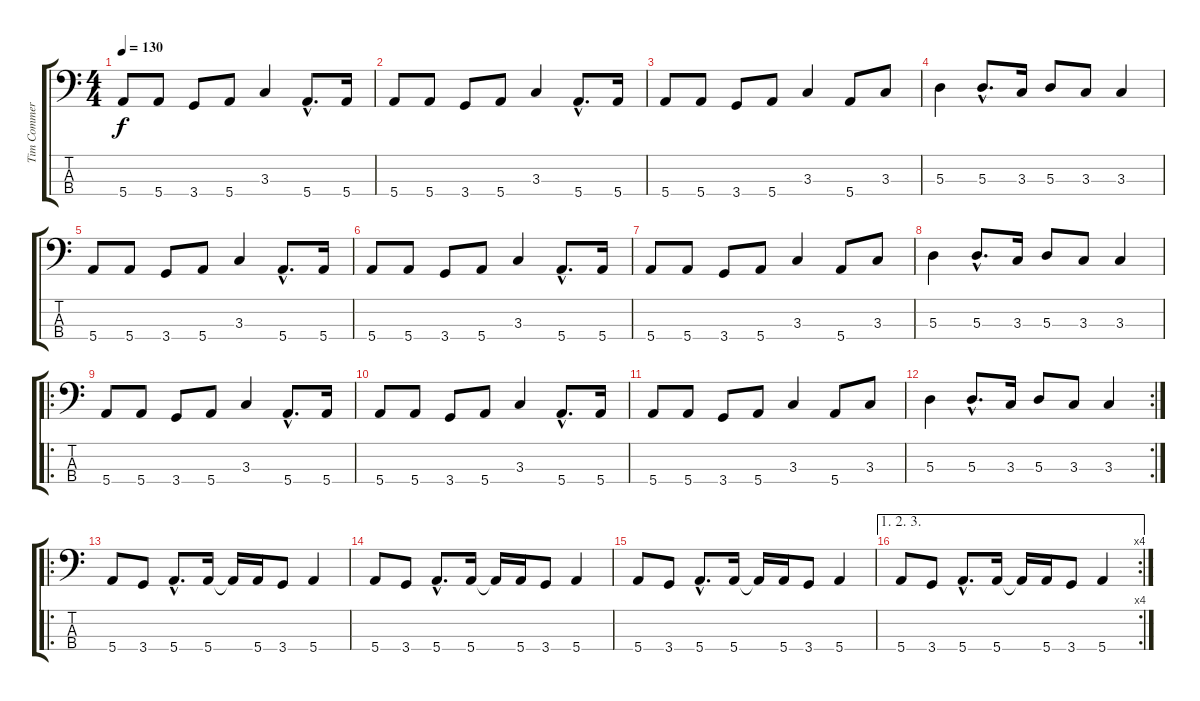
\track ("Tim Commerford - Bass" "Tim Commer") {instrument electricbasspick}
\staff {score tabs}
\tuning (G2 D2 A1 E1) {hide}
\ts (4 4)
\tempo 130
\clef f4
\ks c
5.4.8{dy f instrument electricbasspick} 5.4.8 3.4.8 5.4.8 3.3.4 5.4{hac}.8{d} 5.4.16 |
5.4.8 5.4.8 3.4.8 5.4.8 3.3.4 5.4{hac}.8{d} 5.4.16 |
5.4.8 5.4.8 3.4.8 5.4.8 3.3.4 5.4.8 3.3.8 |
5.3.4 5.3{hac}.8{d} 3.3.16 5.3.8 3.3.8 3.3.4 |
5.4.8 5.4.8 3.4.8 5.4.8 3.3.4 5.4{hac}.8{d} 5.4.16 |
5.4.8 5.4.8 3.4.8 5.4.8 3.3.4 5.4{hac}.8{d} 5.4.16 |
5.4.8 5.4.8 3.4.8 5.4.8 3.3.4 5.4.8 3.3.8 |
5.3.4 5.3{hac}.8{d} 3.3.16 5.3.8 3.3.8 3.3.4 |
\ro
5.4.8 5.4.8 3.4.8 5.4.8 3.3.4 5.4{hac}.8{d} 5.4.16 |
5.4.8 5.4.8 3.4.8 5.4.8 3.3.4 5.4{hac}.8{d} 5.4.16 |
5.4.8 5.4.8 3.4.8 5.4.8 3.3.4 5.4.8 3.3.8 |
\rc 2
5.3.4 5.3{hac}.8{d} 3.3.16 5.3.8 3.3.8 3.3.4 |
\ro
5.4.8 3.4.8 5.4{hac}.8{d} 5.4.16 5.4{t}.16 5.4.16 3.4.8 5.4.4 |
5.4.8 3.4.8 5.4{hac}.8{d} 5.4.16 5.4{t}.16 5.4.16 3.4.8 5.4.4 |
5.4.8 3.4.8 5.4{hac}.8{d} 5.4.16 5.4{t}.16 5.4.16 3.4.8 5.4.4 |
\ae (1 2 3)
\rc 4
5.4.8 3.4.8 5.4{hac}.8{d} 5.4.16 5.4{t}.16 5.4.16 3.4.8 5.4.4
